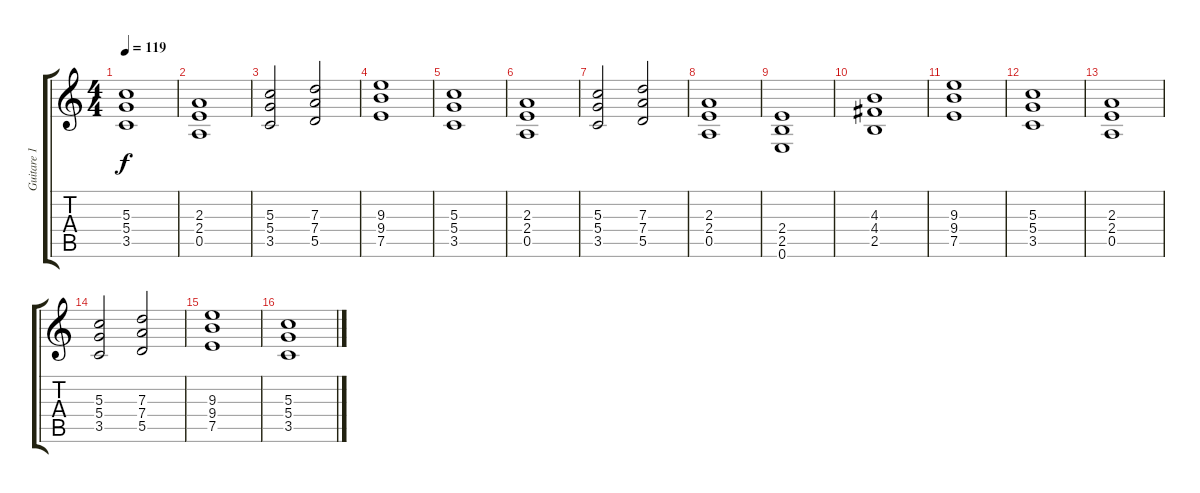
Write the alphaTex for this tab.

\track ("Guitare 1" "Guitare 1") {instrument overdrivenguitar}
\staff {score tabs}
\tuning (E4 B3 G3 D3 A2 E2) {hide}
\ts (4 4)
\tempo 119
\clef g2
\ks c
(5.3 5.4 3.5).1{dy f} |
(2.3 2.4 0.5).1 |
(5.3 5.4 3.5).2 (7.3 7.4 5.5).2 |
(9.3 9.4 7.5).1 |
(5.3 5.4 3.5).1 |
(2.3 2.4 0.5).1 |
(5.3 5.4 3.5).2 (7.3 7.4 5.5).2 |
(2.3 2.4 0.5).1 |
(2.4 2.5 0.6).1 |
(4.3 4.4 2.5).1 |
(9.3 9.4 7.5).1 |
(5.3 5.4 3.5).1 |
(2.3 2.4 0.5).1 |
(5.3 5.4 3.5).2 (7.3 7.4 5.5).2 |
(9.3 9.4 7.5).1 |
(5.3 5.4 3.5).1
